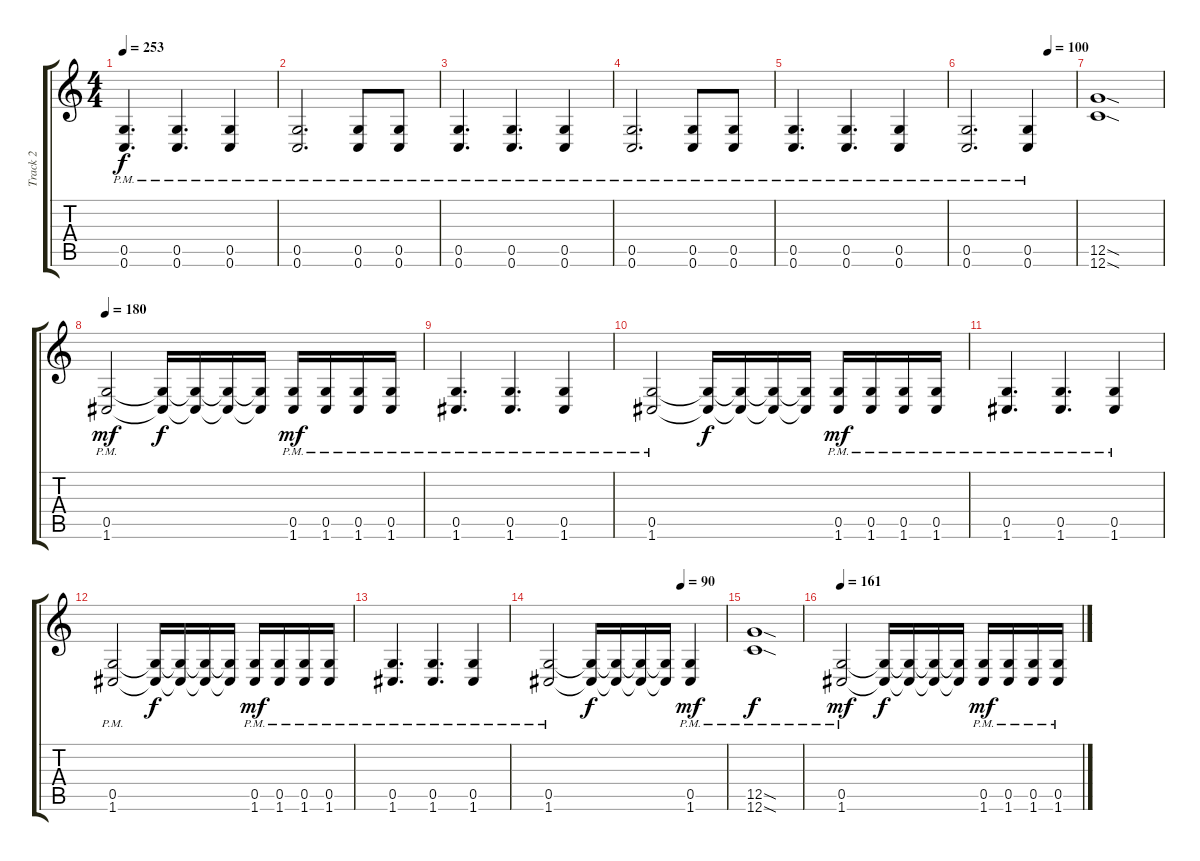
\track ("Track 2" "Track 2") {instrument distortionguitar}
\staff {score tabs}
\tuning (D4 A3 F3 C3 G2 C2) {hide}
\ts (4 4)
\tempo 253
\clef g2
\ks c
(0.5{pm} 0.6{pm}).4{d dy f} (0.5{pm} 0.6{pm}).4{d} (0.5{pm} 0.6{pm}).4 |
(0.5{pm} 0.6{pm}).2{d} (0.5{pm} 0.6{pm}).8 (0.5{pm} 0.6{pm}).8 |
(0.5{pm} 0.6{pm}).4{d} (0.5{pm} 0.6{pm}).4{d} (0.5{pm} 0.6{pm}).4 |
(0.5{pm} 0.6{pm}).2{d} (0.5{pm} 0.6{pm}).8 (0.5{pm} 0.6{pm}).8 |
(0.5{pm} 0.6{pm}).4{d} (0.5{pm} 0.6{pm}).4{d} (0.5{pm} 0.6{pm}).4 |
\tempo (100 0.75)
(0.5{pm} 0.6{pm}).2{d} (0.5{pm} 0.6{pm}).4 |
(12.5{sod} 12.6{sod}).1 |
\tempo 180
(0.5{pm} 1.6{pm}).2{dy mf} (0.5{t} 1.6{t}).16{dy f} (0.5{t} 1.6{t}).16 (0.5{t} 1.6{t}).16 (0.5{t} 1.6{t}).16 (0.5{pm} 1.6{pm}).16{dy mf} (0.5{pm} 1.6{pm}).16 (0.5{pm} 1.6{pm}).16 (0.5{pm} 1.6{pm}).16 |
(0.5{pm} 1.6{pm}).4{d} (0.5{pm} 1.6{pm}).4{d} (0.5{pm} 1.6{pm}).4 |
(0.5{pm} 1.6{pm}).2 (0.5{t} 1.6{t}).16{dy f} (0.5{t} 1.6{t}).16 (0.5{t} 1.6{t}).16 (0.5{t} 1.6{t}).16 (0.5{pm} 1.6{pm}).16{dy mf} (0.5{pm} 1.6{pm}).16 (0.5{pm} 1.6{pm}).16 (0.5{pm} 1.6{pm}).16 |
(0.5{pm} 1.6{pm}).4{d} (0.5{pm} 1.6{pm}).4{d} (0.5{pm} 1.6{pm}).4 |
(0.5{pm} 1.6{pm}).2 (0.5{t} 1.6{t}).16{dy f} (0.5{t} 1.6{t}).16 (0.5{t} 1.6{t}).16 (0.5{t} 1.6{t}).16 (0.5{pm} 1.6{pm}).16{dy mf} (0.5{pm} 1.6{pm}).16 (0.5{pm} 1.6{pm}).16 (0.5{pm} 1.6{pm}).16 |
(0.5{pm} 1.6{pm}).4{d} (0.5{pm} 1.6{pm}).4{d} (0.5{pm} 1.6{pm}).4 |
\tempo (90 0.75)
(0.5{pm} 1.6{pm}).2 (0.5{t} 1.6{t}).16{dy f} (0.5{t} 1.6{t}).16 (0.5{t} 1.6{t}).16 (0.5{t} 1.6{t}).16 (0.5{pm} 1.6{pm}).4{dy mf} |
(12.5{sod pm} 12.6{sod pm}).1{dy f} |
\tempo 161
(0.5{pm} 1.6{pm}).2{dy mf} (0.5{t} 1.6{t}).16{dy f} (0.5{t} 1.6{t}).16 (0.5{t} 1.6{t}).16 (0.5{t} 1.6{t}).16 (0.5{pm} 1.6{pm}).16{dy mf} (0.5{pm} 1.6{pm}).16 (0.5{pm} 1.6{pm}).16 (0.5{pm} 1.6{pm}).16
